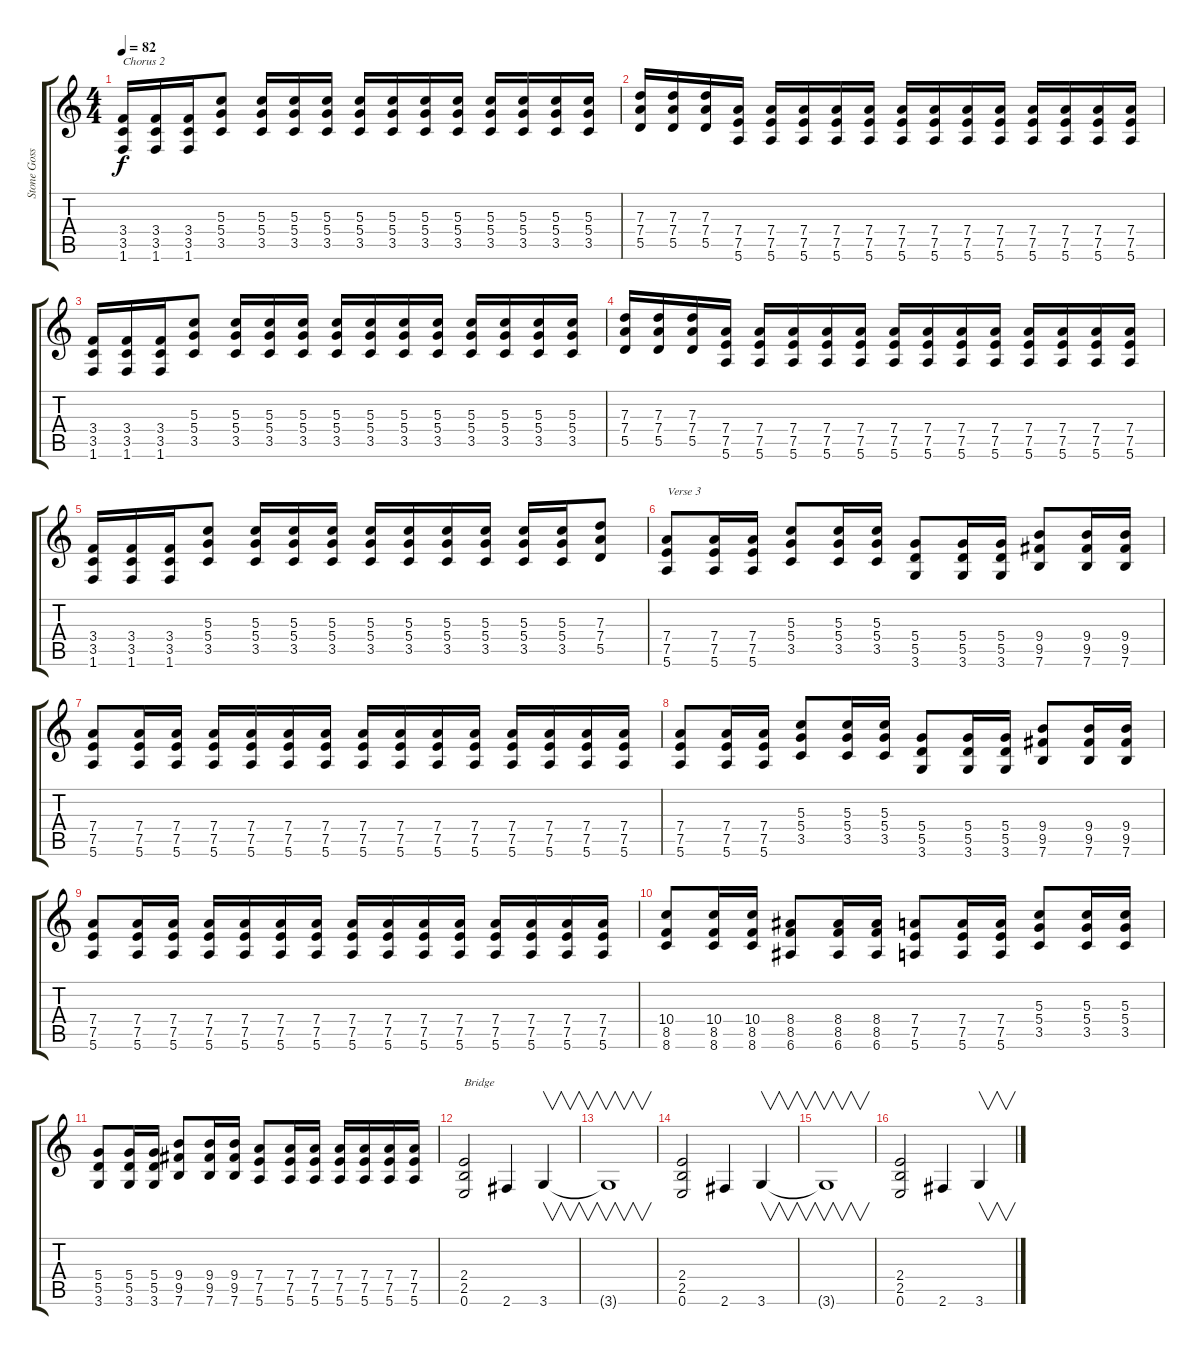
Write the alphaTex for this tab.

\track ("Stone Gossard" "Stone Goss") {instrument distortionguitar}
\staff {score tabs}
\tuning (E4 B3 G3 D3 A2 E2) {hide}
\ts (4 4)
\tempo 82
\clef g2
\ks c
(3.4 3.5 1.6).16{txt "Chorus 2" dy f} (3.4 3.5 1.6).16 (3.4 3.5 1.6).16 (5.3 5.4 3.5).8 (5.3 5.4 3.5).16 (5.3 5.4 3.5).16 (5.3 5.4 3.5).16 (5.3 5.4 3.5).16 (5.3 5.4 3.5).16 (5.3 5.4 3.5).16 (5.3 5.4 3.5).16 (5.3 5.4 3.5).16 (5.3 5.4 3.5).16 (5.3 5.4 3.5).16 (5.3 5.4 3.5).16 |
(7.3 7.4 5.5).16 (7.3 7.4 5.5).16 (7.3 7.4 5.5).16 (7.4 7.5 5.6).16 (7.4 7.5 5.6).16 (7.4 7.5 5.6).16 (7.4 7.5 5.6).16 (7.4 7.5 5.6).16 (7.4 7.5 5.6).16 (7.4 7.5 5.6).16 (7.4 7.5 5.6).16 (7.4 7.5 5.6).16 (7.4 7.5 5.6).16 (7.4 7.5 5.6).16 (7.4 7.5 5.6).16 (7.4 7.5 5.6).16 |
(3.4 3.5 1.6).16 (3.4 3.5 1.6).16 (3.4 3.5 1.6).16 (5.3 5.4 3.5).8 (5.3 5.4 3.5).16 (5.3 5.4 3.5).16 (5.3 5.4 3.5).16 (5.3 5.4 3.5).16 (5.3 5.4 3.5).16 (5.3 5.4 3.5).16 (5.3 5.4 3.5).16 (5.3 5.4 3.5).16 (5.3 5.4 3.5).16 (5.3 5.4 3.5).16 (5.3 5.4 3.5).16 |
(7.3 7.4 5.5).16{volume 16} (7.3 7.4 5.5).16 (7.3 7.4 5.5).16 (7.4 7.5 5.6).16 (7.4 7.5 5.6).16 (7.4 7.5 5.6).16 (7.4 7.5 5.6).16 (7.4 7.5 5.6).16 (7.4 7.5 5.6).16 (7.4 7.5 5.6).16 (7.4 7.5 5.6).16 (7.4 7.5 5.6).16 (7.4 7.5 5.6).16 (7.4 7.5 5.6).16 (7.4 7.5 5.6).16 (7.4 7.5 5.6).16 |
(3.4 3.5 1.6).16{volume 13} (3.4 3.5 1.6).16 (3.4 3.5 1.6).16 (5.3 5.4 3.5).8 (5.3 5.4 3.5).16 (5.3 5.4 3.5).16 (5.3 5.4 3.5).16 (5.3 5.4 3.5).16 (5.3 5.4 3.5).16 (5.3 5.4 3.5).16 (5.3 5.4 3.5).16 (5.3 5.4 3.5).16 (5.3 5.4 3.5).16 (7.3 7.4 5.5).8 |
(7.4 7.5 5.6).8{txt "Verse 3"} (7.4 7.5 5.6).16 (7.4 7.5 5.6).16 (5.3 5.4 3.5).8 (5.3 5.4 3.5).16 (5.3 5.4 3.5).16 (5.4 5.5 3.6).8 (5.4 5.5 3.6).16 (5.4 5.5 3.6).16 (9.4 9.5 7.6).8 (9.4 9.5 7.6).16 (9.4 9.5 7.6).16 |
(7.4 7.5 5.6).8{volume 16} (7.4 7.5 5.6).16 (7.4 7.5 5.6).16 (7.4 7.5 5.6).16 (7.4 7.5 5.6).16 (7.4 7.5 5.6).16 (7.4 7.5 5.6).16 (7.4 7.5 5.6).16 (7.4 7.5 5.6).16 (7.4 7.5 5.6).16 (7.4 7.5 5.6).16 (7.4 7.5 5.6).16 (7.4 7.5 5.6).16 (7.4 7.5 5.6).16 (7.4 7.5 5.6).16 |
(7.4 7.5 5.6).8 (7.4 7.5 5.6).16 (7.4 7.5 5.6).16 (5.3 5.4 3.5).8 (5.3 5.4 3.5).16 (5.3 5.4 3.5).16 (5.4 5.5 3.6).8 (5.4 5.5 3.6).16 (5.4 5.5 3.6).16 (9.4 9.5 7.6).8 (9.4 9.5 7.6).16 (9.4 9.5 7.6).16 |
(7.4 7.5 5.6).8 (7.4 7.5 5.6).16 (7.4 7.5 5.6).16 (7.4 7.5 5.6).16 (7.4 7.5 5.6).16 (7.4 7.5 5.6).16 (7.4 7.5 5.6).16 (7.4 7.5 5.6).16 (7.4 7.5 5.6).16 (7.4 7.5 5.6).16 (7.4 7.5 5.6).16 (7.4 7.5 5.6).16 (7.4 7.5 5.6).16 (7.4 7.5 5.6).16 (7.4 7.5 5.6).16 |
(10.4 8.5 8.6).8{volume 13} (10.4 8.5 8.6).16 (10.4 8.5 8.6).16 (8.4 8.5 6.6).8 (8.4 8.5 6.6).16 (8.4 8.5 6.6).16 (7.4 7.5 5.6).8 (7.4 7.5 5.6).16 (7.4 7.5 5.6).16 (5.3 5.4 3.5).8 (5.3 5.4 3.5).16 (5.3 5.4 3.5).16 |
(5.4 5.5 3.6).8 (5.4 5.5 3.6).16 (5.4 5.5 3.6).16 (9.4 9.5 7.6).8 (9.4 9.5 7.6).16 (9.4 9.5 7.6).16 (7.4 7.5 5.6).8 (7.4 7.5 5.6).16 (7.4 7.5 5.6).16 (7.4 7.5 5.6).16 (7.4 7.5 5.6).16 (7.4 7.5 5.6).16 (7.4 7.5 5.6).16 |
(2.4 2.5 0.6).2{txt "Bridge"} 2.6.4 3.6.4{v} |
3.6{t}.1{v volume 16} |
(2.4 2.5 0.6).2{volume 13} 2.6.4 3.6.4{v} |
3.6{t}.1{v volume 16} |
(2.4 2.5 0.6).2{volume 13} 2.6.4 3.6.4{v}
